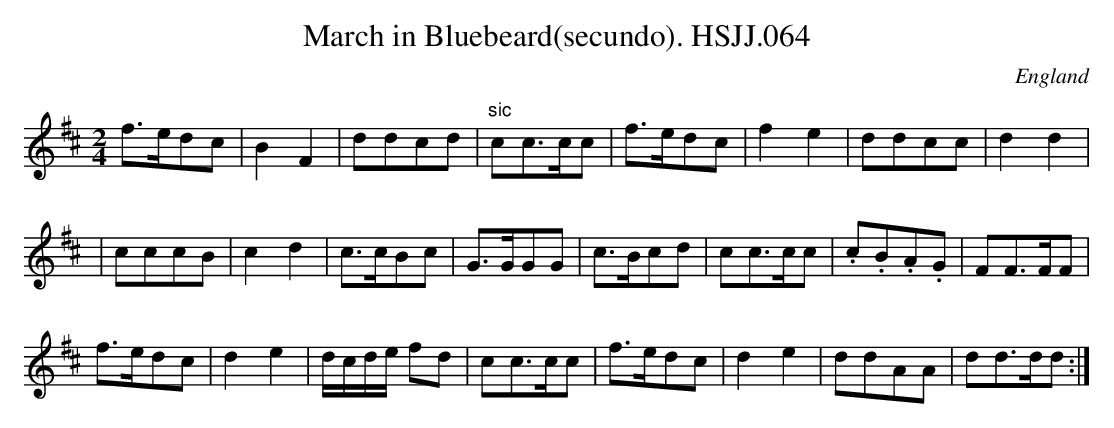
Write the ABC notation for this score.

X:1
T:March in Bluebeard(secundo). HSJJ.064
M:2/4
L:1/8
O:England
K:D
f>edc|B2F2|ddcd|"sic"cc>cc|f>edc|f2e2|ddcc|d2d2|!|cccB|c2d2|c>cBc|G>GGG|
c>Bcd|cc>cc|.c.B.A.G|FF>FF|!f>edc|d2e2|d/c/d/e/ fd|cc>cc|f>edc|d2e2|ddAA
|
dd>dd:|]
